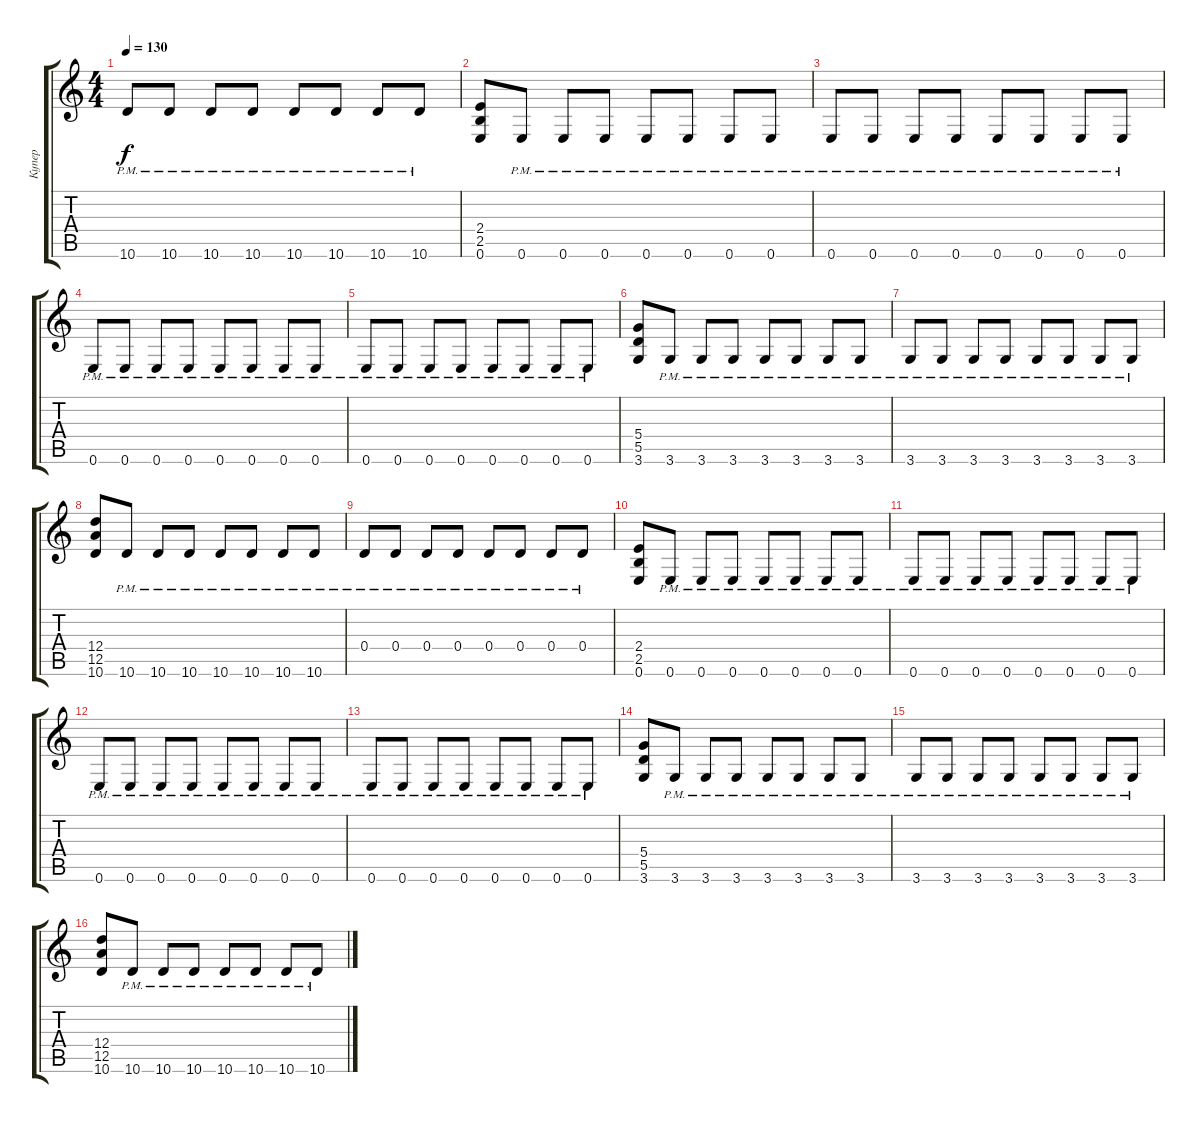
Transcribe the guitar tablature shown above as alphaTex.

\track ("Купер" "Купер") {instrument distortionguitar}
\staff {score tabs}
\tuning (E4 B3 G3 D3 A2 E2) {hide}
\ts (4 4)
\tempo 130
\clef g2
\ks c
10.6{pm}.8{dy f} 10.6{pm}.8 10.6{pm}.8 10.6{pm}.8 10.6{pm}.8 10.6{pm}.8 10.6{pm}.8 10.6{pm}.8 |
(2.4 2.5 0.6).8 0.6{pm}.8 0.6{pm}.8 0.6{pm}.8 0.6{pm}.8 0.6{pm}.8 0.6{pm}.8 0.6{pm}.8 |
0.6{pm}.8 0.6{pm}.8 0.6{pm}.8 0.6{pm}.8 0.6{pm}.8 0.6{pm}.8 0.6{pm}.8 0.6{pm}.8 |
0.6{pm}.8 0.6{pm}.8 0.6{pm}.8 0.6{pm}.8 0.6{pm}.8 0.6{pm}.8 0.6{pm}.8 0.6{pm}.8 |
0.6{pm}.8 0.6{pm}.8 0.6{pm}.8 0.6{pm}.8 0.6{pm}.8 0.6{pm}.8 0.6{pm}.8 0.6{pm}.8 |
(5.4 5.5 3.6).8 3.6{pm}.8 3.6{pm}.8 3.6{pm}.8 3.6{pm}.8 3.6{pm}.8 3.6{pm}.8 3.6{pm}.8 |
3.6{pm}.8 3.6{pm}.8 3.6{pm}.8 3.6{pm}.8 3.6{pm}.8 3.6{pm}.8 3.6{pm}.8 3.6{pm}.8 |
(12.4 12.5 10.6).8 10.6{pm}.8 10.6{pm}.8 10.6{pm}.8 10.6{pm}.8 10.6{pm}.8 10.6{pm}.8 10.6{pm}.8 |
0.4{pm}.8 0.4{pm}.8 0.4{pm}.8 0.4{pm}.8 0.4{pm}.8 0.4{pm}.8 0.4{pm}.8 0.4{pm}.8 |
(2.4 2.5 0.6).8 0.6{pm}.8 0.6{pm}.8 0.6{pm}.8 0.6{pm}.8 0.6{pm}.8 0.6{pm}.8 0.6{pm}.8 |
0.6{pm}.8 0.6{pm}.8 0.6{pm}.8 0.6{pm}.8 0.6{pm}.8 0.6{pm}.8 0.6{pm}.8 0.6{pm}.8 |
0.6{pm}.8 0.6{pm}.8 0.6{pm}.8 0.6{pm}.8 0.6{pm}.8 0.6{pm}.8 0.6{pm}.8 0.6{pm}.8 |
0.6{pm}.8 0.6{pm}.8 0.6{pm}.8 0.6{pm}.8 0.6{pm}.8 0.6{pm}.8 0.6{pm}.8 0.6{pm}.8 |
(5.4 5.5 3.6).8 3.6{pm}.8 3.6{pm}.8 3.6{pm}.8 3.6{pm}.8 3.6{pm}.8 3.6{pm}.8 3.6{pm}.8 |
3.6{pm}.8 3.6{pm}.8 3.6{pm}.8 3.6{pm}.8 3.6{pm}.8 3.6{pm}.8 3.6{pm}.8 3.6{pm}.8 |
(12.4 12.5 10.6).8 10.6{pm}.8 10.6{pm}.8 10.6{pm}.8 10.6{pm}.8 10.6{pm}.8 10.6{pm}.8 10.6{pm}.8
